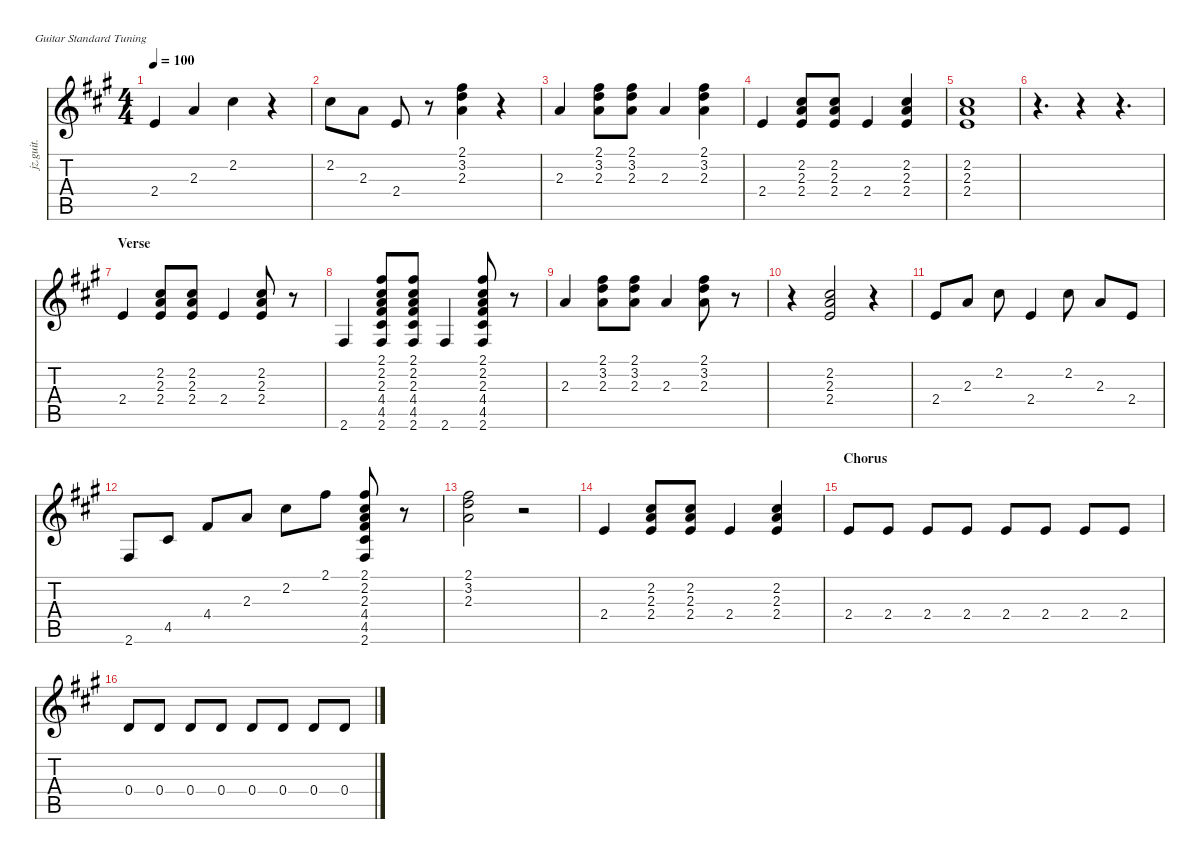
\defaultSystemsLayout 4
\hideDynamics
\bracketExtendMode nobrackets
\otherSystemsTrackNameOrientation horizontal
\track ("my guitar (Armando)" "jz.guit.") {mute instrument electricguitarjazz}
\staff {score tabs}
\tuning (E4 B3 G3 D3 A2 E2)
\ts (4 4)
\tempo 100
\clef g2
\ks a
2.4{acc forcenatural}.4{dy f} 2.3{acc forcenatural}.4 2.2{acc #}.4 r.4 |
2.2{acc #}.8 2.3{acc forcenatural}.8 2.4{acc forcenatural}.8 r.8 (2.1{acc #} 3.2{acc forcenatural} 2.3{acc forcenatural}).4 r.4 |
2.3{acc forcenatural}.4 (2.1{acc #} 3.2{acc forcenatural} 2.3{acc forcenatural}).8 (2.1{acc #} 3.2{acc forcenatural} 2.3{acc forcenatural}).8 2.3{acc forcenatural}.4 (2.1{acc #} 3.2{acc forcenatural} 2.3{acc forcenatural}).4 |
2.4{acc forcenatural}.4 (2.2{acc #} 2.3{acc forcenatural} 2.4{acc forcenatural}).8 (2.2{acc #} 2.3{acc forcenatural} 2.4{acc forcenatural}).8 2.4{acc forcenatural}.4 (2.2{acc #} 2.3{acc forcenatural} 2.4{acc forcenatural}).4 |
(2.2{acc #} 2.3{acc forcenatural} 2.4{acc forcenatural}).1 |
r.4{d} r.4 r.4{d} |
\section ("" "Verse")
2.4{acc forcenatural}.4 (2.2{acc #} 2.3{acc forcenatural} 2.4{acc forcenatural}).8 (2.2{acc #} 2.3{acc forcenatural} 2.4{acc forcenatural}).8 2.4{acc forcenatural}.4 (2.2{acc #} 2.3{acc forcenatural} 2.4{acc forcenatural}).8 r.8 |
2.6{acc #}.4 (2.1{acc #} 2.2{acc #} 2.3{acc forcenatural} 4.4{acc #} 4.5{acc #} 2.6{acc #}).8 (2.1{acc #} 2.2{acc #} 2.3{acc forcenatural} 4.4{acc #} 4.5{acc #} 2.6{acc #}).8 2.6{acc #}.4 (2.1{acc #} 2.2{acc #} 2.3{acc forcenatural} 4.4{acc #} 4.5{acc #} 2.6{acc #}).8 r.8 |
2.3{acc forcenatural}.4 (2.1{acc #} 3.2{acc forcenatural} 2.3{acc forcenatural}).8 (2.1{acc #} 3.2{acc forcenatural} 2.3{acc forcenatural}).8 2.3{acc forcenatural}.4 (2.1{acc #} 3.2{acc forcenatural} 2.3{acc forcenatural}).8 r.8 |
r.4 (2.2{acc #} 2.3{acc forcenatural} 2.4{acc forcenatural}).2 r.4 |
2.4{acc forcenatural}.8 2.3{acc forcenatural}.8 2.2{acc #}.8 2.4{acc forcenatural}.4 2.2{acc #}.8 2.3{acc forcenatural}.8 2.4{acc forcenatural}.8 |
2.6{acc #}.8 4.5{acc #}.8 4.4{acc #}.8 2.3{acc forcenatural}.8 2.2{acc #}.8 2.1{acc #}.8 (2.1{acc #} 2.2{acc #} 2.3{acc forcenatural} 4.4{acc #} 4.5{acc #} 2.6{acc #}).8 r.8 |
(2.1{acc #} 3.2{acc forcenatural} 2.3{acc forcenatural}).2 r.2 |
2.4{acc forcenatural}.4 (2.2{acc #} 2.3{acc forcenatural} 2.4{acc forcenatural}).8 (2.2{acc #} 2.3{acc forcenatural} 2.4{acc forcenatural}).8 2.4{acc forcenatural}.4 (2.2{acc #} 2.3{acc forcenatural} 2.4{acc forcenatural}).4 |
\section ("" "Chorus")
2.4{acc forcenatural}.8 2.4{acc forcenatural}.8 2.4{acc forcenatural}.8 2.4{acc forcenatural}.8 2.4{acc forcenatural}.8 2.4{acc forcenatural}.8 2.4{acc forcenatural}.8 2.4{acc forcenatural}.8 |
0.4{acc forcenatural}.8 0.4{acc forcenatural}.8 0.4{acc forcenatural}.8 0.4{acc forcenatural}.8 0.4{acc forcenatural}.8 0.4{acc forcenatural}.8 0.4{acc forcenatural}.8 0.4{acc forcenatural}.8
